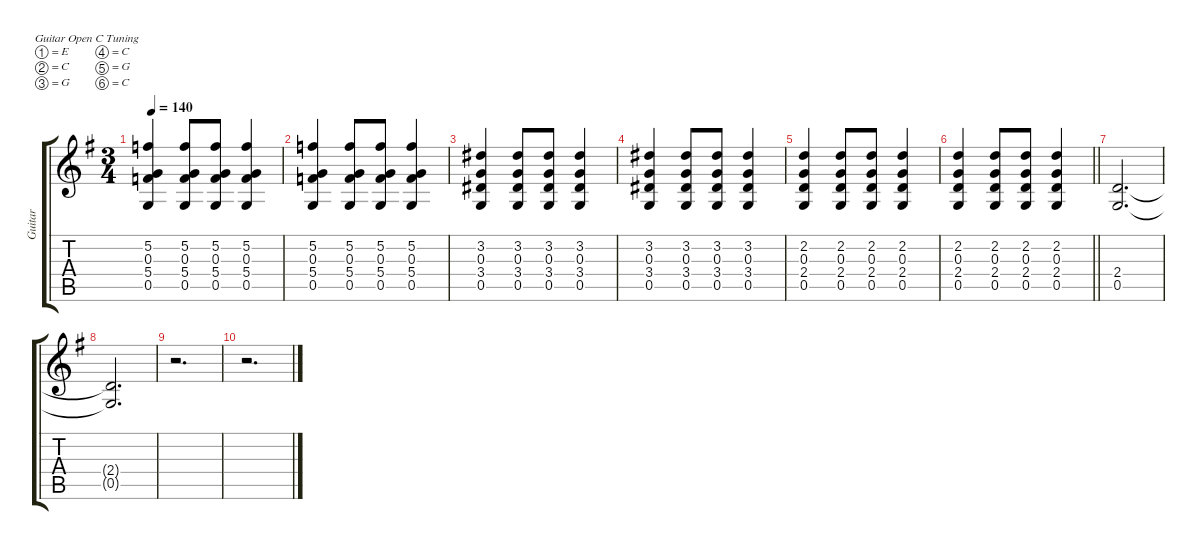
\defaultSystemsLayout 8
\hideDynamics
\bracketExtendMode groupsimilarinstruments
\firstSystemTrackNameMode fullname
\otherSystemsTrackNameOrientation horizontal
\track ("Guitar" "s.guit.") {mute instrument acousticguitarsteel}
\staff {score tabs}
\tuning (E4 C4 G3 C3 G2 C2)
\ts (3 4)
\tempo 140
\clef g2
\ks g
(5.2{acc forcenatural} 0.3{acc forcenatural} 5.4{acc forcenatural} 0.5{acc forcenatural}).4{dy f beam Up} (5.2{acc forcenatural} 0.3{acc forcenatural} 5.4{acc forcenatural} 0.5{acc forcenatural}).8{dy mf beam Up} (5.2{acc forcenatural} 0.3{acc forcenatural} 5.4{acc forcenatural} 0.5{acc forcenatural}).8{beam Up} (5.2{acc forcenatural} 0.3{acc forcenatural} 5.4{acc forcenatural} 0.5{acc forcenatural}).4{dy f beam Up} |
(5.2{acc forcenatural} 0.3{acc forcenatural} 5.4{acc forcenatural} 0.5{acc forcenatural}).4{beam Up} (5.2{acc forcenatural} 0.3{acc forcenatural} 5.4{acc forcenatural} 0.5{acc forcenatural}).8{dy mf beam Up} (5.2{acc forcenatural} 0.3{acc forcenatural} 5.4{acc forcenatural} 0.5{acc forcenatural}).8{beam Up} (5.2{acc forcenatural} 0.3{acc forcenatural} 5.4{acc forcenatural} 0.5{acc forcenatural}).4{dy f beam Up} |
(3.2{acc #} 0.3{acc forcenatural} 3.4{acc #} 0.5{acc forcenatural}).4{beam Up} (3.2{acc #} 0.3{acc forcenatural} 3.4{acc #} 0.5{acc forcenatural}).8{dy mf beam Up} (3.2{acc #} 0.3{acc forcenatural} 3.4{acc #} 0.5{acc forcenatural}).8{beam Up} (3.2{acc #} 0.3{acc forcenatural} 3.4{acc #} 0.5{acc forcenatural}).4{dy f beam Up} |
(3.2{acc #} 0.3{acc forcenatural} 3.4{acc #} 0.5{acc forcenatural}).4{beam Up} (3.2{acc #} 0.3{acc forcenatural} 3.4{acc #} 0.5{acc forcenatural}).8{dy mf beam Up} (3.2{acc #} 0.3{acc forcenatural} 3.4{acc #} 0.5{acc forcenatural}).8{beam Up} (3.2{acc #} 0.3{acc forcenatural} 3.4{acc #} 0.5{acc forcenatural}).4{dy f beam Up} |
(2.2{acc forcenatural} 0.3{acc forcenatural} 2.4{acc forcenatural} 0.5{acc forcenatural}).4{beam Up} (2.2{acc forcenatural} 0.3{acc forcenatural} 2.4{acc forcenatural} 0.5{acc forcenatural}).8{dy mf beam Up} (2.2{acc forcenatural} 0.3{acc forcenatural} 2.4{acc forcenatural} 0.5{acc forcenatural}).8{beam Up} (2.2{acc forcenatural} 0.3{acc forcenatural} 2.4{acc forcenatural} 0.5{acc forcenatural}).4{dy f beam Up} |
\barLineRight lightlight
(2.2{acc forcenatural} 0.3{acc forcenatural} 2.4{acc forcenatural} 0.5{acc forcenatural}).4{beam Up} (2.2{acc forcenatural} 0.3{acc forcenatural} 2.4{acc forcenatural} 0.5{acc forcenatural}).8{dy mf beam Up} (2.2{acc forcenatural} 0.3{acc forcenatural} 2.4{acc forcenatural} 0.5{acc forcenatural}).8{beam Up} (2.2{acc forcenatural} 0.3{acc forcenatural} 2.4{acc forcenatural} 0.5{acc forcenatural}).4{dy f beam Up} |
(2.4{acc forcenatural} 0.5{acc forcenatural}).2{d beam Up} |
(2.4{t acc forcenatural} 0.5{t acc forcenatural}).2{d beam Up} |
r.2{d beam Down} |
r.2{d beam Down}
